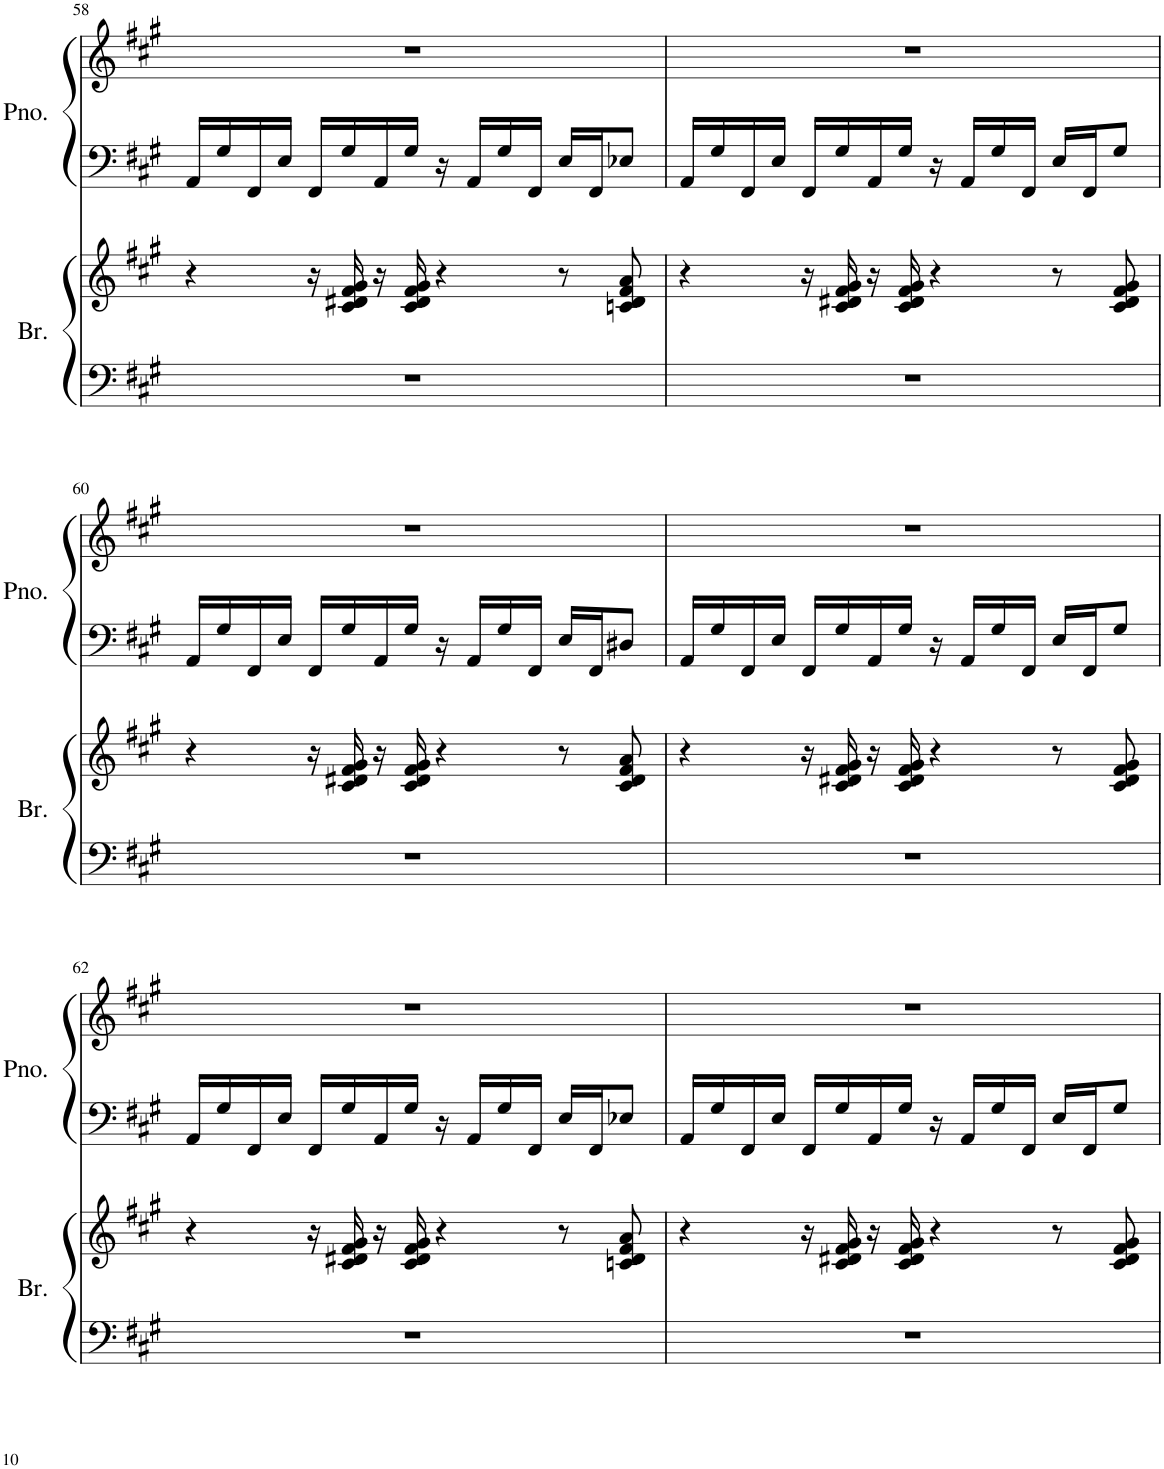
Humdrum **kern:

**kern	**kern	**kern	**kern
*part2	*part2	*part1	*part1
*staff4	*staff3	*staff2	*staff1
*I"Brass	*	*I"Piano	*
*I'Br.	*	*I'Pno.	*
!!LO:PB:g=z
*clefF4	*clefG2	*clefF4	*clefG2
*k[f#c#g#]	*k[f#c#g#]	*k[f#c#g#]	*k[f#c#g#]
*M4/4	*M4/4	*M4/4	*M4/4
=58	=58	=58	=58
1r	4r	16AA/LL	1r
.	.	16G#/	.
.	.	16FF#/	.
.	.	16E/JJ	.
.	16r	16FF#/LL	.
.	16c#/ 16d#X/ 16f#/ 16g#/	16G#/	.
.	16r	16AA/	.
.	16c#/ 16d#/ 16f#/ 16g#/	16G#/JJ	.
.	4r	16r	.
.	.	16AA/LL	.
.	.	16G#/	.
.	.	16FF#/JJ	.
.	8r	16E/LL	.
.	.	16FF#/J	.
.	8cn/ 8d#/ 8f#/ 8a/	8E-X/J	.
=59	=59	=59	=59
1r	4r	16AA/LL	1r
.	.	16G#/	.
.	.	16FF#/	.
.	.	16E/JJ	.
.	16r	16FF#/LL	.
.	16c#/ 16d#X/ 16f#/ 16g#/	16G#/	.
.	16r	16AA/	.
.	16c#/ 16d#/ 16f#/ 16g#/	16G#/JJ	.
.	4r	16r	.
.	.	16AA/LL	.
.	.	16G#/	.
.	.	16FF#/JJ	.
.	8r	16E/LL	.
.	.	16FF#/J	.
.	8c#/ 8d#/ 8f#/ 8g#/	8G#/J	.
!!LO:LB:g=z
=60	=60	=60	=60
1r	4r	16AA/LL	1r
.	.	16G#/	.
.	.	16FF#/	.
.	.	16E/JJ	.
.	16r	16FF#/LL	.
.	16c#/ 16d#X/ 16f#/ 16g#/	16G#/	.
.	16r	16AA/	.
.	16c#/ 16d#/ 16f#/ 16g#/	16G#/JJ	.
.	4r	16r	.
.	.	16AA/LL	.
.	.	16G#/	.
.	.	16FF#/JJ	.
.	8r	16E/LL	.
.	.	16FF#/J	.
.	8c#/ 8d#/ 8f#/ 8a/	8D#X/J	.
=61	=61	=61	=61
1r	4r	16AA/LL	1r
.	.	16G#/	.
.	.	16FF#/	.
.	.	16E/JJ	.
.	16r	16FF#/LL	.
.	16c#/ 16d#X/ 16f#/ 16g#/	16G#/	.
.	16r	16AA/	.
.	16c#/ 16d#/ 16f#/ 16g#/	16G#/JJ	.
.	4r	16r	.
.	.	16AA/LL	.
.	.	16G#/	.
.	.	16FF#/JJ	.
.	8r	16E/LL	.
.	.	16FF#/J	.
.	8c#/ 8d#/ 8f#/ 8g#/	8G#/J	.
!!LO:LB:g=z
=62	=62	=62	=62
1r	4r	16AA/LL	1r
.	.	16G#/	.
.	.	16FF#/	.
.	.	16E/JJ	.
.	16r	16FF#/LL	.
.	16c#/ 16d#X/ 16f#/ 16g#/	16G#/	.
.	16r	16AA/	.
.	16c#/ 16d#/ 16f#/ 16g#/	16G#/JJ	.
.	4r	16r	.
.	.	16AA/LL	.
.	.	16G#/	.
.	.	16FF#/JJ	.
.	8r	16E/LL	.
.	.	16FF#/J	.
.	8cn/ 8d#/ 8f#/ 8a/	8E-X/J	.
=63	=63	=63	=63
1r	4r	16AA/LL	1r
.	.	16G#/	.
.	.	16FF#/	.
.	.	16E/JJ	.
.	16r	16FF#/LL	.
.	16c#/ 16d#X/ 16f#/ 16g#/	16G#/	.
.	16r	16AA/	.
.	16c#/ 16d#/ 16f#/ 16g#/	16G#/JJ	.
.	4r	16r	.
.	.	16AA/LL	.
.	.	16G#/	.
.	.	16FF#/JJ	.
.	8r	16E/LL	.
.	.	16FF#/J	.
.	8c#/ 8d#/ 8f#/ 8g#/	8G#/J	.
=	=	=	=
*-	*-	*-	*-
